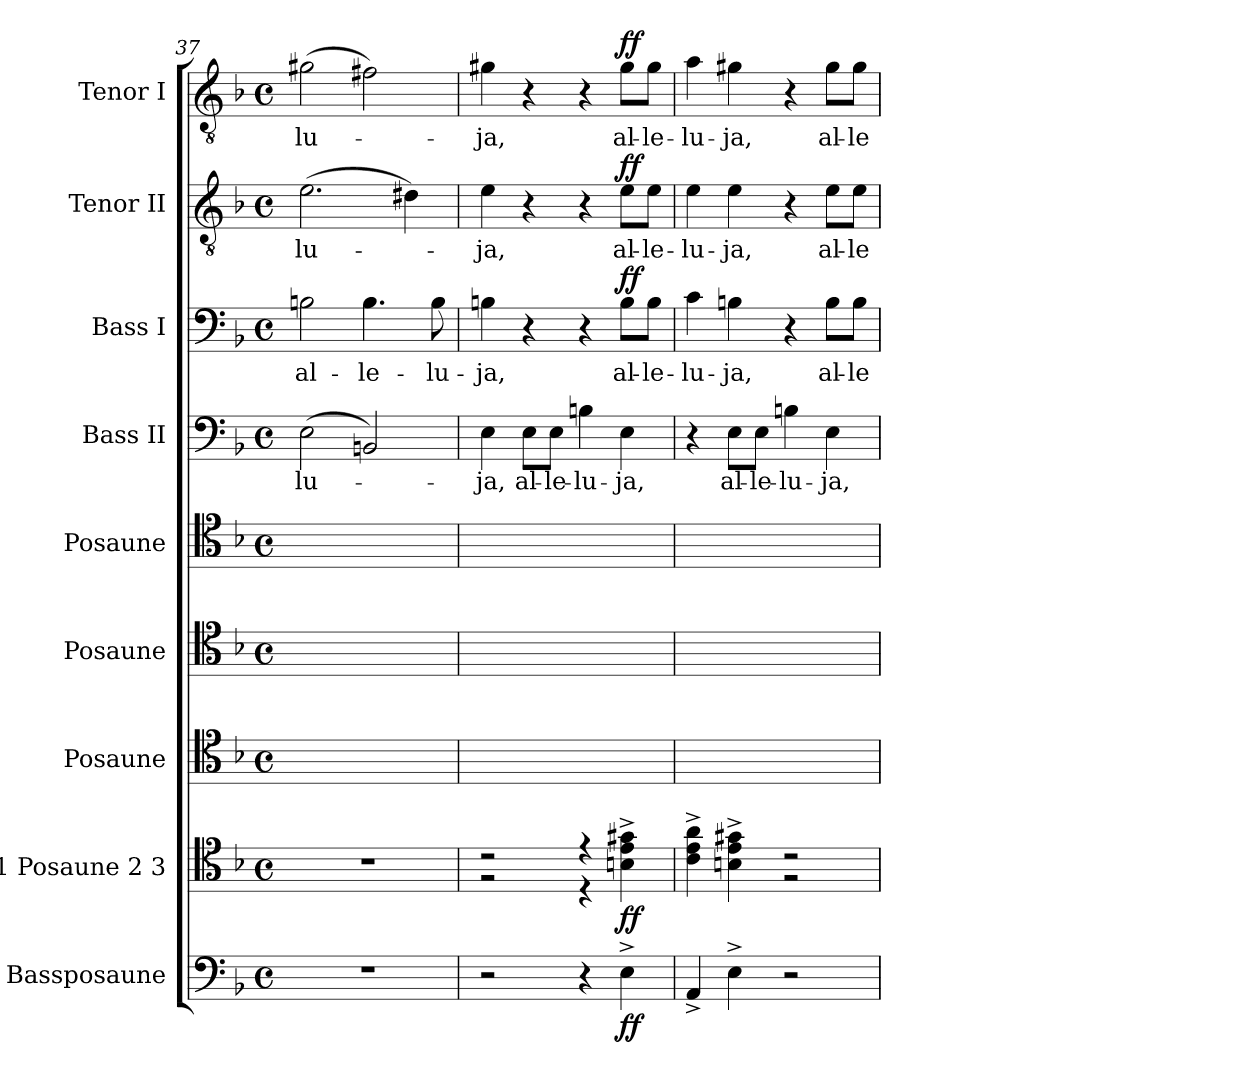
**kern	**dynam	**kern	**dynam	**kern	**kern	**kern	**kern	**text	**kern	**text	**dynam	**kern	**text	**dynam	**kern	**text	**dynam
*part9	*part9	*part8	*part8	*part7	*part6	*part5	*part4	*part4	*part3	*part3	*part3	*part2	*part2	*part2	*part1	*part1	*part1
*staff9	*staff9	*staff8	*staff8	*staff7	*staff6	*staff5	*staff4	*staff4	*staff3	*staff3	*staff3	*staff2	*staff2	*staff2	*staff1	*staff1	*staff1
*I"Bassposaune	*	*I"1 Posaune 2 3	*	*I"Posaune	*I"Posaune	*I"Posaune	*I"Bass II	*	*I"Bass I	*	*	*I"Tenor II	*	*	*I"Tenor I	*	*
*I'B. Pos.	*	*I'Pos.	*	*I'Pos.	*I'Pos.	*I'Pos.	*I'B.	*	*I'B.	*	*	*I'T.	*	*	*I'T.	*	*
*clefF4	*	*clefC4	*	*clefC4	*clefC4	*clefC4	*clefF4	*	*clefF4	*	*	*clefGv2	*	*	*clefGv2	*	*
*	*	*	*	*	*	*	*	*	*	*	*	*ITrd7c12	*	*	*ITrd7c12	*	*
*k[b-]	*	*k[b-]	*	*k[b-]	*k[b-]	*k[b-]	*k[b-]	*	*k[b-]	*	*	*k[b-]	*	*	*k[b-]	*	*
*F:	*	*F:	*	*F:	*F:	*F:	*F:	*	*F:	*	*	*F:	*	*	*F:	*	*
*M4/4	*	*M4/4	*	*M4/4	*M4/4	*M4/4	*M4/4	*	*M4/4	*	*	*M4/4	*	*	*M4/4	*	*
*met(c)	*	*met(c)	*	*met(c)	*met(c)	*met(c)	*met(c)	*	*met(c)	*	*	*met(c)	*	*	*met(c)	*	*
=37	=37	=37	=37	=37	=37	=37	=37	=37	=37	=37	=37	=37	=37	=37	=37	=37	=37
!	!	!	!	!	!	!	!	!LO:LY:b:color=#000000	!	!	!	!	!	!	!	!	!
!	!	!	!	!	!	!	!	!	!	!LO:LY:b:color=#000000	!	!	!	!	!	!	!
!	!	!	!	!	!	!	!	!	!	!	!	!	!LO:LY:b:color=#000000	!	!	!	!
!	!	!	!	!	!	!	!	!	!	!	!	!	!	!	!	!LO:LY:b:color=#000000	!
1r	.	1r	.	1ryy	1ryy	1ryy	(2Ei\	-lu-	2Bni\	al-	.	(2.Ei\	-lu-	.	(2G#Xi\	-lu-	.
!	!	!	!	!	!	!	!	!	!	!LO:LY:b:color=#000000	!	!	!	!	!	!	!
.	.	.	.	.	.	.	2BBni/)	.	4.Bi\	-le-	.	.	.	.	2F#Xi\)	.	.
.	.	.	.	.	.	.	.	.	.	.	.	4D#Xi\)	.	.	.	.	.
!	!	!	!	!	!	!	!	!	!	!LO:LY:b:color=#000000	!	!	!	!	!	!	!
.	.	.	.	.	.	.	.	.	8Bi\	-lu-	.	.	.	.	.	.	.
=38	=38	=38	=38	=38	=38	=38	=38	=38	=38	=38	=38	=38	=38	=38	=38	=38	=38
*	*	*^	*	*	*	*	*	*	*	*	*	*	*	*	*	*	*
!	!	!	!	!	!	!	!	!	!LO:LY:b:color=#000000	!	!	!	!	!	!	!	!	!
!	!	!	!	!	!	!	!	!	!	!	!LO:LY:b:color=#000000	!	!	!	!	!	!	!
!	!	!	!	!	!	!	!	!	!	!	!	!	!	!LO:LY:b:color=#000000	!	!	!	!
!	!	!	!	!	!	!	!	!	!	!	!	!	!	!	!	!	!LO:LY:b:color=#000000	!
2r	.	2r	2r	.	2ryy	2ryy	2ryy	4Ei\	-ja,	4Bni\	-ja,	.	4Ei\	-ja,	.	4G#Xi\	-ja,	.
!	!	!	!	!	!	!	!	!	!LO:LY:b:color=#000000	!	!	!	!	!	!	!	!	!
.	.	.	.	.	.	.	.	8Ei\L	al-	4r	.	.	4r	.	.	4r	.	.
!	!	!	!	!	!	!	!	!	!LO:LY:b:color=#000000	!	!	!	!	!	!	!	!	!
.	.	.	.	.	.	.	.	8Ei\J	-le-	.	.	.	.	.	.	.	.	.
!	!	!	!	!	!	!	!	!	!LO:LY:b:color=#000000	!	!	!	!	!	!	!	!	!
4r	.	4r	4r	.	4ryy	4ryy	4ryy	4Bni\	-lu-	4r	.	.	4r	.	.	4r	.	.
!	!	!	!	!	!	!	!	!	!LO:LY:b:color=#000000	!	!	!	!	!	!	!	!	!
!	!	!	!	!	!	!	!	!	!	!	!LO:LY:b:color=#000000	!	!	!	!	!	!	!
!	!	!	!	!	!	!	!	!	!	!	!	!	!	!LO:LY:b:color=#000000	!	!	!	!
!	!	!	!	!	!	!	!	!	!	!	!	!	!	!	!	!	!LO:LY:b:color=#000000	!
4E^i\	ff	4Bni\^ 4ei^ 4g#Xi^	4ryy	ff	4Bn^i\yy	4e^i\yy	4g#X^i\yy	4Ei\	-ja,	8Bi\L	al-	ff	8Ei\L	al-	ff	8G#i\L	al-	ff
!	!	!	!	!	!	!	!	!	!	!	!LO:LY:b:color=#000000	!	!	!	!	!	!	!
!	!	!	!	!	!	!	!	!	!	!	!	!	!	!LO:LY:b:color=#000000	!	!	!	!
!	!	!	!	!	!	!	!	!	!	!	!	!	!	!	!	!	!LO:LY:b:color=#000000	!
.	.	.	.	.	.	.	.	.	.	8Bi\J	-le-	.	8Ei\J	-le-	.	8G#i\J	-le-	.
=39	=39	=39	=39	=39	=39	=39	=39	=39	=39	=39	=39	=39	=39	=39	=39	=39	=39	=39
!	!	!	!	!	!	!	!	!	!	!	!LO:LY:b:color=#000000	!	!	!	!	!	!	!
!	!	!	!	!	!	!	!	!	!	!	!	!	!	!LO:LY:b:color=#000000	!	!	!	!
!	!	!	!	!	!	!	!	!	!	!	!	!	!	!	!	!	!LO:LY:b:color=#000000	!
4AA^i/	.	4ci\^ 4ei^ 4ai^	2ryy	.	4c^i\yy	4e^i\yy	4a^i\yy	4r	.	4ci\	-lu-	.	4Ei\	-lu-	.	4Ai\	-lu-	.
!	!	!	!	!	!	!	!	!	!LO:LY:b:color=#000000	!	!	!	!	!	!	!	!	!
!	!	!	!	!	!	!	!	!	!	!	!LO:LY:b:color=#000000	!	!	!	!	!	!	!
!	!	!	!	!	!	!	!	!	!	!	!	!	!	!LO:LY:b:color=#000000	!	!	!	!
!	!	!	!	!	!	!	!	!	!	!	!	!	!	!	!	!	!LO:LY:b:color=#000000	!
4E^i\	.	4Bni\^ 4ei^ 4g#Xi^	.	.	4Bn^i\yy	4e^i\yy	4g#X^i\yy	8Ei\L	al-	4Bni\	-ja,	.	4Ei\	-ja,	.	4G#Xi\	-ja,	.
!	!	!	!	!	!	!	!	!	!LO:LY:b:color=#000000	!	!	!	!	!	!	!	!	!
.	.	.	.	.	.	.	.	8Ei\J	-le-	.	.	.	.	.	.	.	.	.
!	!	!	!	!	!	!	!	!	!LO:LY:b:color=#000000	!	!	!	!	!	!	!	!	!
2r	.	2r	2r	.	2ryy	2ryy	2ryy	4Bni\	-lu-	4r	.	.	4r	.	.	4r	.	.
!	!	!	!	!	!	!	!	!	!LO:LY:b:color=#000000	!	!	!	!	!	!	!	!	!
!	!	!	!	!	!	!	!	!	!	!	!LO:LY:b:color=#000000	!	!	!	!	!	!	!
!	!	!	!	!	!	!	!	!	!	!	!	!	!	!LO:LY:b:color=#000000	!	!	!	!
!	!	!	!	!	!	!	!	!	!	!	!	!	!	!	!	!	!LO:LY:b:color=#000000	!
.	.	.	.	.	.	.	.	4Ei\	-ja,	8Bi\L	al-	.	8Ei\L	al-	.	8G#i\L	al-	.
!	!	!	!	!	!	!	!	!	!	!	!LO:LY:b:color=#000000	!	!	!	!	!	!	!
!	!	!	!	!	!	!	!	!	!	!	!	!	!	!LO:LY:b:color=#000000	!	!	!	!
!	!	!	!	!	!	!	!	!	!	!	!	!	!	!	!	!	!LO:LY:b:color=#000000	!
.	.	.	.	.	.	.	.	.	.	8Bi\J	-le-	.	8Ei\J	-le-	.	8G#i\J	-le-	.
*	*	*v	*v	*	*	*	*	*	*	*	*	*	*	*	*	*	*	*
=	=	=	=	=	=	=	=	=	=	=	=	=	=	=	=	=	=
*-	*-	*-	*-	*-	*-	*-	*-	*-	*-	*-	*-	*-	*-	*-	*-	*-	*-
